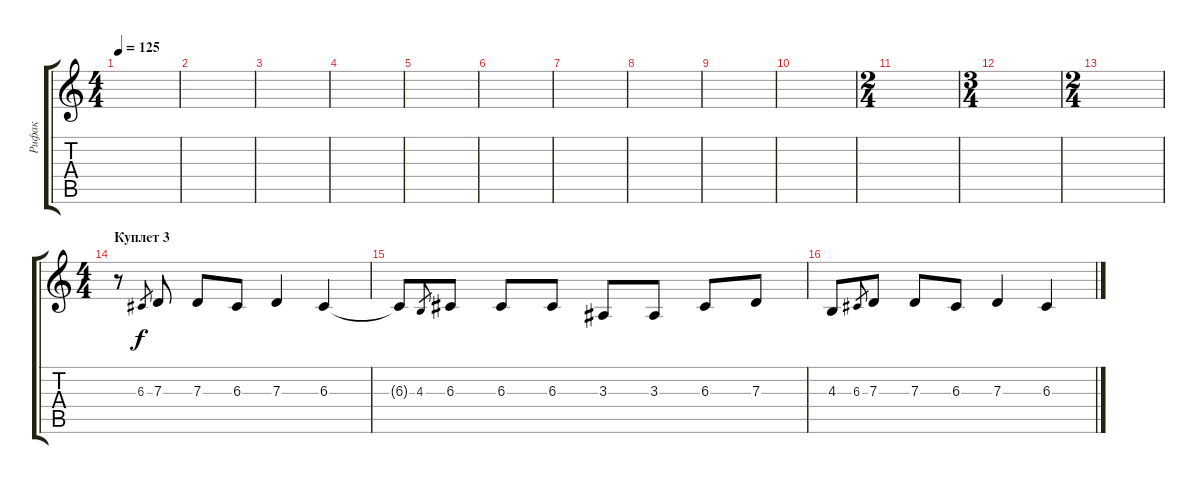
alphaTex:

\track ("Рифак" "Рифак") {instrument cello}
\staff {score tabs}
\tuning (E4 B3 G3 D3 A2 E2) {hide}
\ts (4 4)
\tempo 125
\clef g2
\ks c
|
|
|
|
|
|
|
|
|
|
\ts (2 4)
|
\ts (3 4)
|
\ts (2 4)
|
\ts (4 4)
\section ("" "Куплет 3")
r.8 6.3.8{gr} 7.3.8 7.3.8 6.3.8 7.3.4 6.3.4 |
6.3{t}.8 4.3.8{gr} 6.3.8 6.3.8 6.3.8 3.3.8 3.3.8 6.3.8 7.3.8 |
4.3.8 6.3.8{gr} 7.3.8 7.3.8 6.3.8 7.3.4 6.3.4
